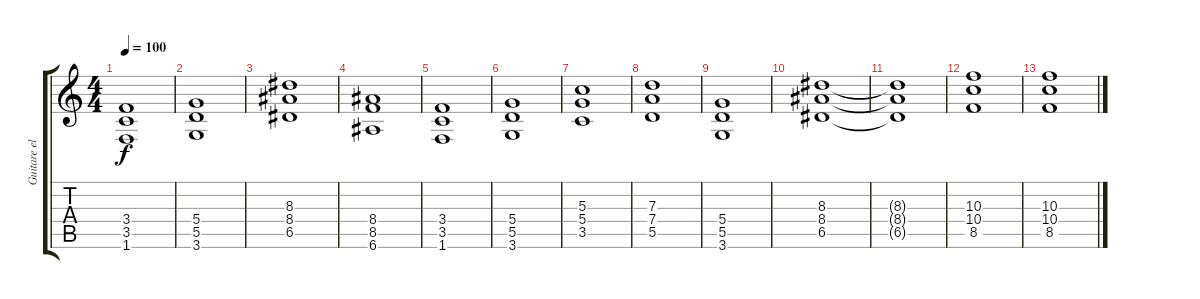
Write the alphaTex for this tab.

\track ("Guitare electrique 1" "Guitare el") {instrument overdrivenguitar}
\staff {score tabs}
\tuning (E4 B3 G3 D3 A2 E2) {hide}
\ts (4 4)
\tempo 100
\clef g2
\ks c
(3.4 3.5 1.6).1{dy f} |
(5.4 5.5 3.6).1 |
(8.3 8.4 6.5).1 |
(8.4 8.5 6.6).1 |
(3.4 3.5 1.6).1 |
(5.4 5.5 3.6).1 |
(5.3 5.4 3.5).1 |
(7.3 7.4 5.5).1 |
(5.4 5.5 3.6).1 |
(8.3 8.4 6.5).1 |
(8.3{t} 8.4{t} 6.5{t}).1 |
(10.3 10.4 8.5).1 |
(10.3 10.4 8.5).1
